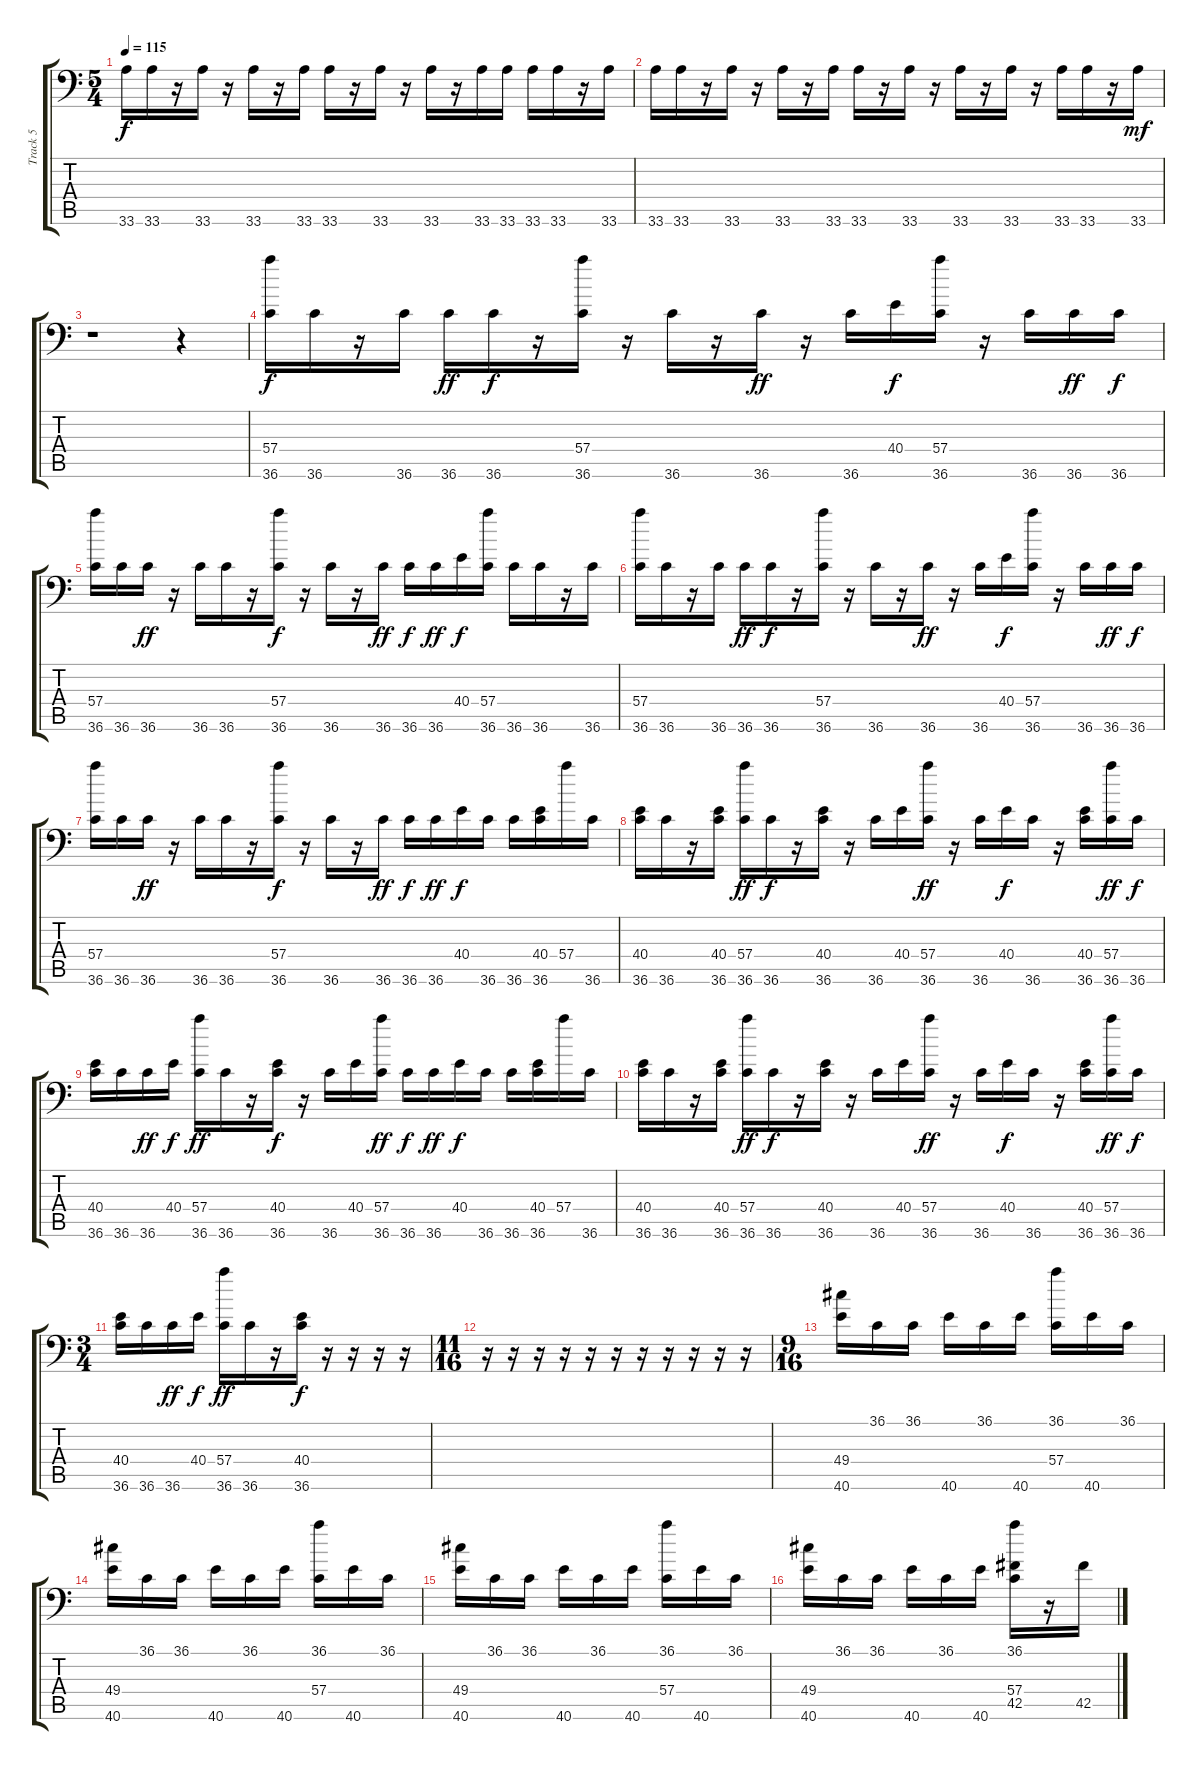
\track ("Track 5" "Track 5") {instrument acousticgrandpiano}
\staff {score tabs}
\tuning (C-1 C-1 C-1 C-1 C-1 C-1) {hide}
\ts (5 4)
\tempo 115
\clef f4
\ks c
33.6.16{dy f} 33.6.16 r.16 33.6.16 r.16 33.6.16 r.16 33.6.16 33.6.16 r.16 33.6.16 r.16 33.6.16 r.16 33.6.16 33.6.16 33.6.16 33.6.16 r.16 33.6.16 |
33.6.16 33.6.16 r.16 33.6.16 r.16 33.6.16 r.16 33.6.16 33.6.16 r.16 33.6.16 r.16 33.6.16 r.16 33.6.16 r.16 33.6.16 33.6.16 r.16 33.6.16{dy mf} |
r.1 r.4 |
(57.4 36.6).16{dy f} 36.6.16 r.16 36.6.16 36.6.16{dy ff} 36.6.16{dy f} r.16 (57.4 36.6).16 r.16 36.6.16 r.16 36.6.16{dy ff} r.16 36.6.16 40.4.16{dy f} (57.4 36.6).16 r.16 36.6.16 36.6.16{dy ff} 36.6.16{dy f} |
(57.4 36.6).16 36.6.16 36.6.16{dy ff} r.16 36.6.16 36.6.16 r.16 (57.4 36.6).16{dy f} r.16 36.6.16 r.16 36.6.16{dy ff} 36.6.16{dy f} 36.6.16{dy ff} 40.4.16{dy f} (57.4 36.6).16 36.6.16 36.6.16 r.16 36.6.16 |
(57.4 36.6).16 36.6.16 r.16 36.6.16 36.6.16{dy ff} 36.6.16{dy f} r.16 (57.4 36.6).16 r.16 36.6.16 r.16 36.6.16{dy ff} r.16 36.6.16 40.4.16{dy f} (57.4 36.6).16 r.16 36.6.16 36.6.16{dy ff} 36.6.16{dy f} |
(57.4 36.6).16 36.6.16 36.6.16{dy ff} r.16 36.6.16 36.6.16 r.16 (57.4 36.6).16{dy f} r.16 36.6.16 r.16 36.6.16{dy ff} 36.6.16{dy f} 36.6.16{dy ff} 40.4.16{dy f} 36.6.16 36.6.16 (40.4 36.6).16 57.4.16 36.6.16 |
(40.4 36.6).16 36.6.16 r.16 (40.4 36.6).16 (57.4 36.6).16{dy ff} 36.6.16{dy f} r.16 (40.4 36.6).16 r.16 36.6.16 40.4.16 (57.4 36.6).16{dy ff} r.16 36.6.16 40.4.16{dy f} 36.6.16 r.16 (40.4 36.6).16 (57.4 36.6).16{dy ff} 36.6.16{dy f} |
(40.4 36.6).16 36.6.16 36.6.16{dy ff} 40.4.16{dy f} (57.4 36.6).16{dy ff} 36.6.16 r.16 (40.4 36.6).16{dy f} r.16 36.6.16 40.4.16 (57.4 36.6).16{dy ff} 36.6.16{dy f} 36.6.16{dy ff} 40.4.16{dy f} 36.6.16 36.6.16 (40.4 36.6).16 57.4.16 36.6.16 |
(40.4 36.6).16 36.6.16 r.16 (40.4 36.6).16 (57.4 36.6).16{dy ff} 36.6.16{dy f} r.16 (40.4 36.6).16 r.16 36.6.16 40.4.16 (57.4 36.6).16{dy ff} r.16 36.6.16 40.4.16{dy f} 36.6.16 r.16 (40.4 36.6).16 (57.4 36.6).16{dy ff} 36.6.16{dy f} |
\ts (3 4)
(40.4 36.6).16 36.6.16 36.6.16{dy ff} 40.4.16{dy f} (57.4 36.6).16{dy ff} 36.6.16 r.16 (40.4 36.6).16{dy f} r.16 r.16 r.16 r.16 |
\ts (11 16)
r.16 r.16 r.16 r.16 r.16 r.16 r.16 r.16 r.16 r.16 r.16 |
\ts (9 16)
(49.4 40.6).16 36.1.16 36.1.16 40.6.16 36.1.16 40.6.16 (36.1 57.4).16 40.6.16 36.1.16 |
(49.4 40.6).16 36.1.16 36.1.16 40.6.16 36.1.16 40.6.16 (36.1 57.4).16 40.6.16 36.1.16 |
(49.4 40.6).16 36.1.16 36.1.16 40.6.16 36.1.16 40.6.16 (36.1 57.4).16 40.6.16 36.1.16 |
(49.4 40.6).16 36.1.16 36.1.16 40.6.16 36.1.16 40.6.16 (36.1 57.4 42.5).16 r.16 42.5.16
